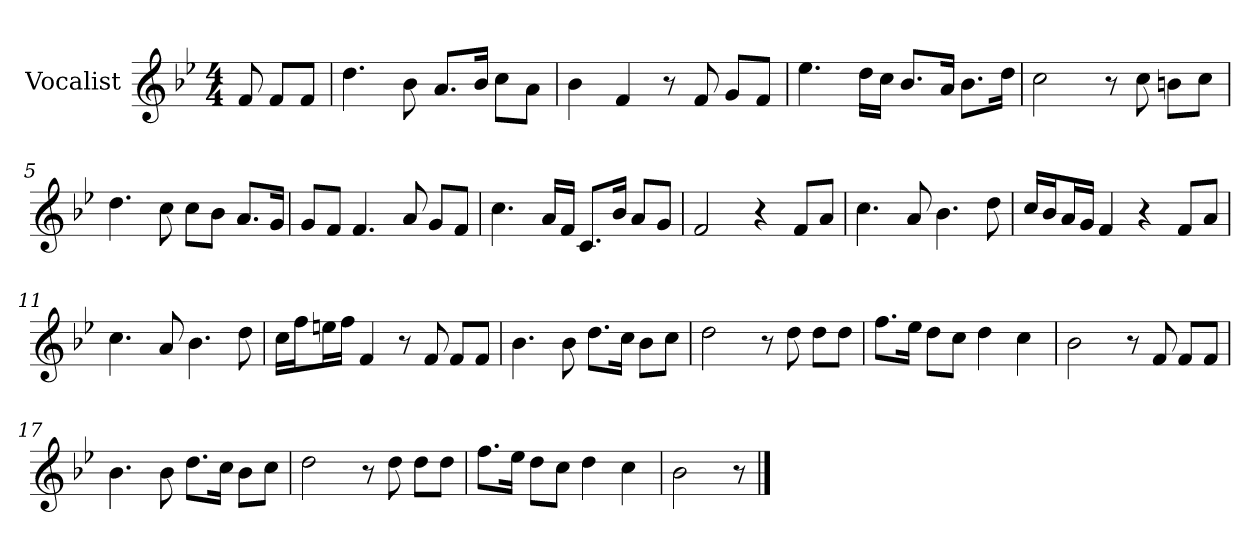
**kern
*part1
*staff1
*I"Vocalist
*k[b-e-]
*B-:
*M4/4
=
8f
8fL
8fJ
=1
4.dd
8b-
8.aL
16b-Jk
8ccL
8aJ
=2
4b-
4f
8r
8f
8gL
8fJ
=3
4.ee-
16ddLL
16ccJJ
8.b-L
16aJk
8.b-L
16ddJk
=4
2cc
8r
8cc
8bnL
8ccJ
=5
4.dd
8cc
8ccL
8b-J
8.aL
16gJk
=6
8gL
8fJ
4.f
8a
8gL
8fJ
=7
4.cc
16aLL
16fJJ
8.cL
16b-Jk
8aL
8gJ
=8
2f
4r
8fL
8aJ
=9
4.cc
8a
4.b-
8dd
=10
16ccLL
16b-J
16aL
16gJJ
4f
4r
8fL
8aJ
=11
4.cc
8a
4.b-
8dd
=12
16ccLL
16ffJ
16eenL
16ffJJ
4f
8r
8f
8fL
8fJ
=13
4.b-
8b-
8.ddL
16ccJk
8b-L
8ccJ
=14
2dd
8r
8dd
8ddL
8ddJ
=15
8.ffL
16ee-Jk
8ddL
8ccJ
4dd
4cc
=16
2b-
8r
8f
8fL
8fJ
=17
4.b-
8b-
8.ddL
16ccJk
8b-L
8ccJ
=18
2dd
8r
8dd
8ddL
8ddJ
=19
8.ffL
16ee-Jk
8ddL
8ccJ
4dd
4cc
=20
2b-
8r
==
*-
